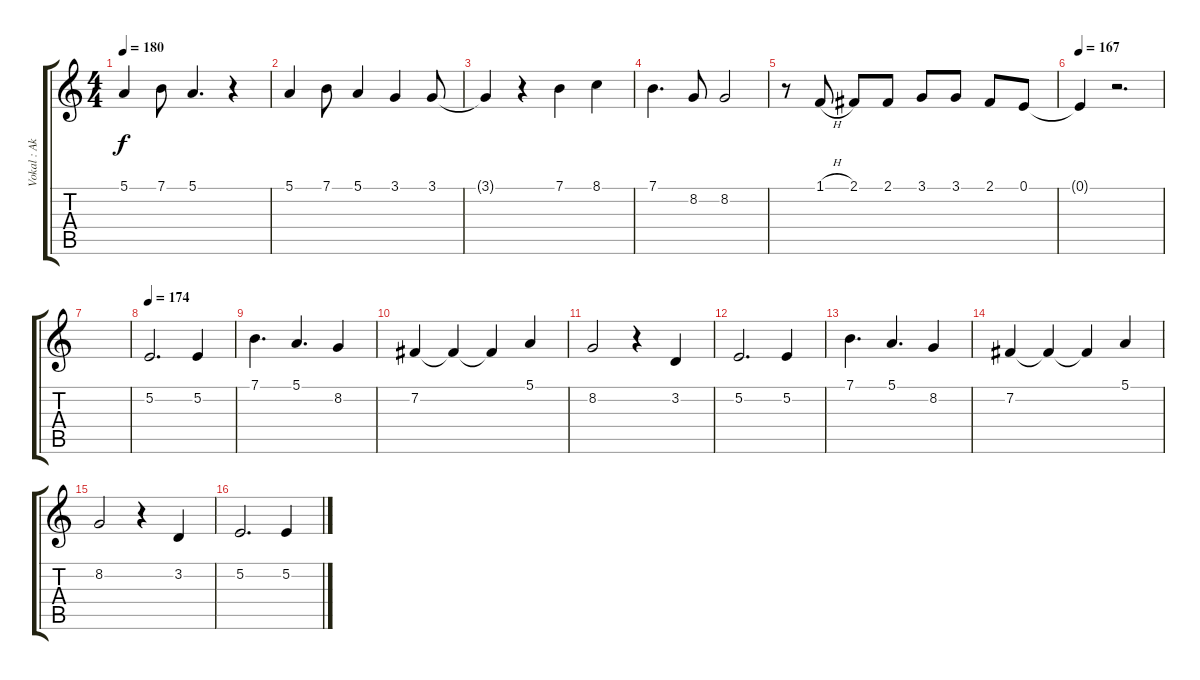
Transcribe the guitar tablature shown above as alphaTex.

\track ("Vokal : Akiyama Mio" "Vokal : Ak") {instrument clarinet}
\staff {score tabs}
\tuning (E4 B3 G3 D3 A2 E2) {hide}
\ts (4 4)
\tempo 180
\clef g2
\ks c
5.1.4{dy f} 7.1.8 5.1.4{d} r.4 |
5.1.4 7.1.8 5.1.4 3.1.4 3.1.8 |
3.1{t}.4 r.4 7.1.4 8.1.4 |
7.1.4{d} 8.2.8 8.2.2 |
r.8 1.1{h}.8 2.1.8 2.1.8 3.1.8 3.1.8 2.1.8 0.1.8 |
\tempo 167
0.1{t}.4 r.2{d} |
|
\tempo 174
5.2.2{d} 5.2.4 |
7.1.4{d} 5.1.4{d} 8.2.4 |
7.2.4 7.2{t}.4 7.2{t}.4 5.1.4 |
8.2.2 r.4 3.2.4 |
5.2.2{d} 5.2.4 |
7.1.4{d} 5.1.4{d} 8.2.4 |
7.2.4 7.2{t}.4 7.2{t}.4 5.1.4 |
8.2.2 r.4 3.2.4 |
5.2.2{d} 5.2.4
